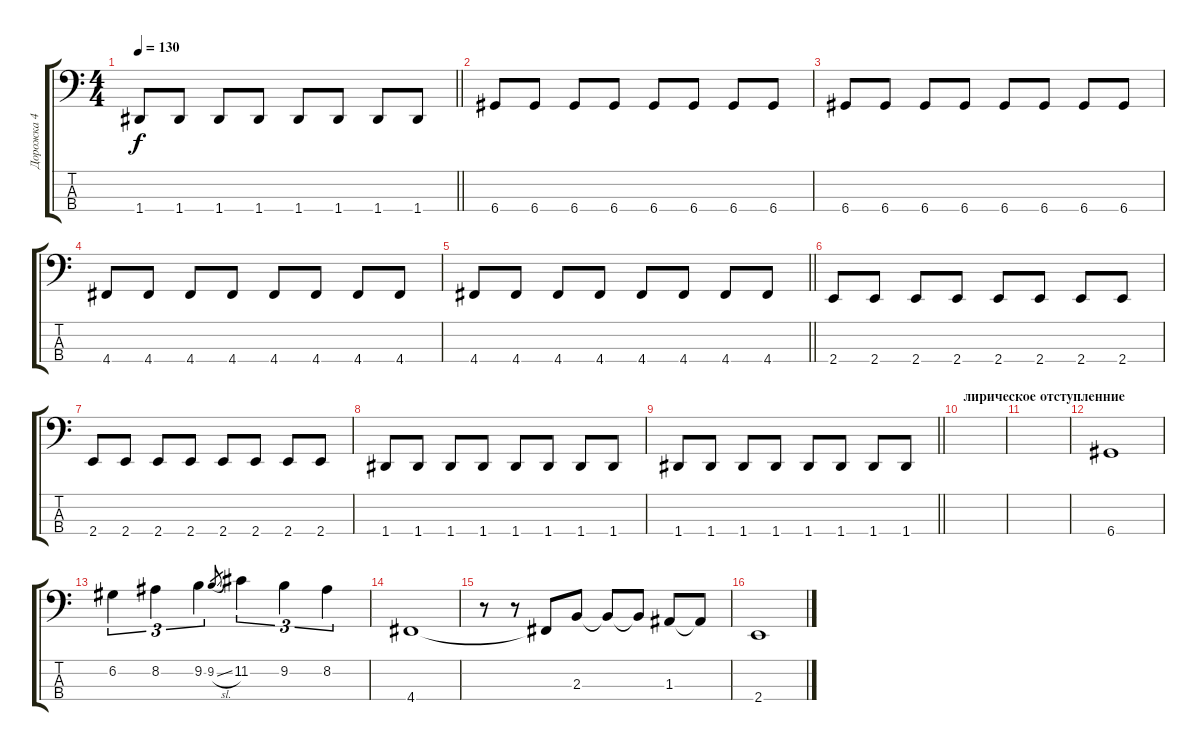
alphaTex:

\track ("Дорожка 4" "Дорожка 4") {instrument slapbass1}
\staff {score tabs}
\tuning (G2 D2 A1 D1) {hide}
\ts (4 4)
\tempo 130
\clef f4
\barLineRight lightlight
\ks c
1.4.8{dy f} 1.4.8 1.4.8 1.4.8 1.4.8 1.4.8 1.4.8 1.4.8 |
6.4.8 6.4.8 6.4.8 6.4.8 6.4.8 6.4.8 6.4.8 6.4.8 |
6.4.8 6.4.8 6.4.8 6.4.8 6.4.8 6.4.8 6.4.8 6.4.8 |
4.4.8 4.4.8 4.4.8 4.4.8 4.4.8 4.4.8 4.4.8 4.4.8 |
\barLineRight lightlight
4.4.8 4.4.8 4.4.8 4.4.8 4.4.8 4.4.8 4.4.8 4.4.8 |
2.4.8 2.4.8 2.4.8 2.4.8 2.4.8 2.4.8 2.4.8 2.4.8 |
2.4.8 2.4.8 2.4.8 2.4.8 2.4.8 2.4.8 2.4.8 2.4.8 |
1.4.8 1.4.8 1.4.8 1.4.8 1.4.8 1.4.8 1.4.8 1.4.8 |
\barLineRight lightlight
1.4.8 1.4.8 1.4.8 1.4.8 1.4.8 1.4.8 1.4.8 1.4.8 |
\section ("" "лирическое отступленние")
|
|
6.4.1 |
6.2.4{tu (3 2)} 8.2.4{tu (3 2)} 9.2.4{tu (3 2)} 9.2{sl}.8{gr} 11.2.4{tu (3 2)} 9.2.4{tu (3 2)} 8.2.4{tu (3 2)} |
4.4.1 |
r.8 r.8 4.4{t}.8 2.3.8 2.3{t}.8 2.3{t}.8 1.3.8 1.3{t}.8 |
2.4.1
